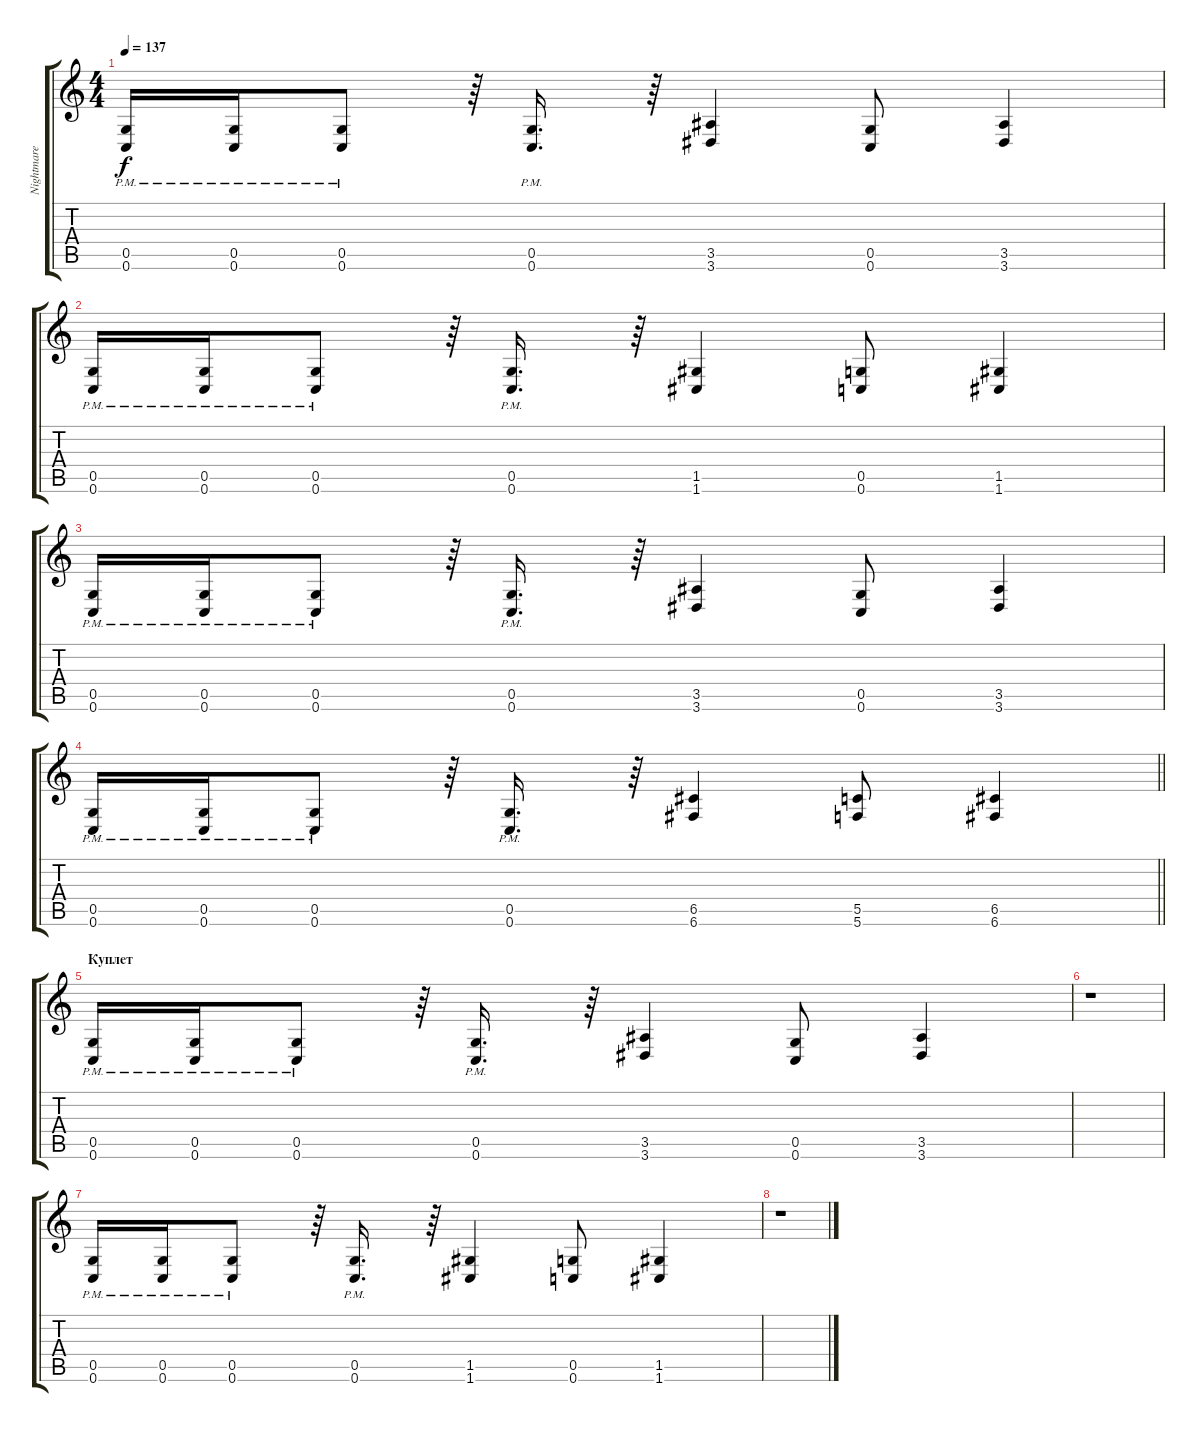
\track ("Nightmare Industries Guitar" "Nightmare ") {instrument distortionguitar}
\staff {score tabs}
\tuning (D4 A3 F3 C3 G2 C2) {hide}
\ts (4 4)
\tempo 137
\clef g2
\ks c
(0.5{pm} 0.6{pm}).16{dy f} (0.5{pm} 0.6{pm}).16 (0.5{pm} 0.6{pm}).8 r.64 (0.5{pm} 0.6{pm}).16{d} r.64 (3.5 3.6).4 (0.5 0.6).8 (3.5 3.6).4 |
(0.5{pm} 0.6{pm}).16 (0.5{pm} 0.6{pm}).16 (0.5{pm} 0.6{pm}).8 r.64 (0.5{pm} 0.6{pm}).16{d} r.64 (1.5 1.6).4 (0.5 0.6).8 (1.5 1.6).4 |
(0.5{pm} 0.6{pm}).16 (0.5{pm} 0.6{pm}).16 (0.5{pm} 0.6{pm}).8 r.64 (0.5{pm} 0.6{pm}).16{d} r.64 (3.5 3.6).4 (0.5 0.6).8 (3.5 3.6).4 |
\barLineRight lightlight
(0.5{pm} 0.6{pm}).16 (0.5{pm} 0.6{pm}).16 (0.5{pm} 0.6{pm}).8 r.64 (0.5{pm} 0.6{pm}).16{d} r.64 (6.5 6.6).4 (5.5 5.6).8 (6.5 6.6).4 |
\section ("" "Куплет")
(0.5{pm} 0.6{pm}).16 (0.5{pm} 0.6{pm}).16 (0.5{pm} 0.6{pm}).8 r.64 (0.5{pm} 0.6{pm}).16{d} r.64 (3.5 3.6).4 (0.5 0.6).8 (3.5 3.6).4 |
r.1 |
(0.5{pm} 0.6{pm}).16 (0.5{pm} 0.6{pm}).16 (0.5{pm} 0.6{pm}).8 r.64 (0.5{pm} 0.6{pm}).16{d} r.64 (1.5 1.6).4 (0.5 0.6).8 (1.5 1.6).4 |
r.1
